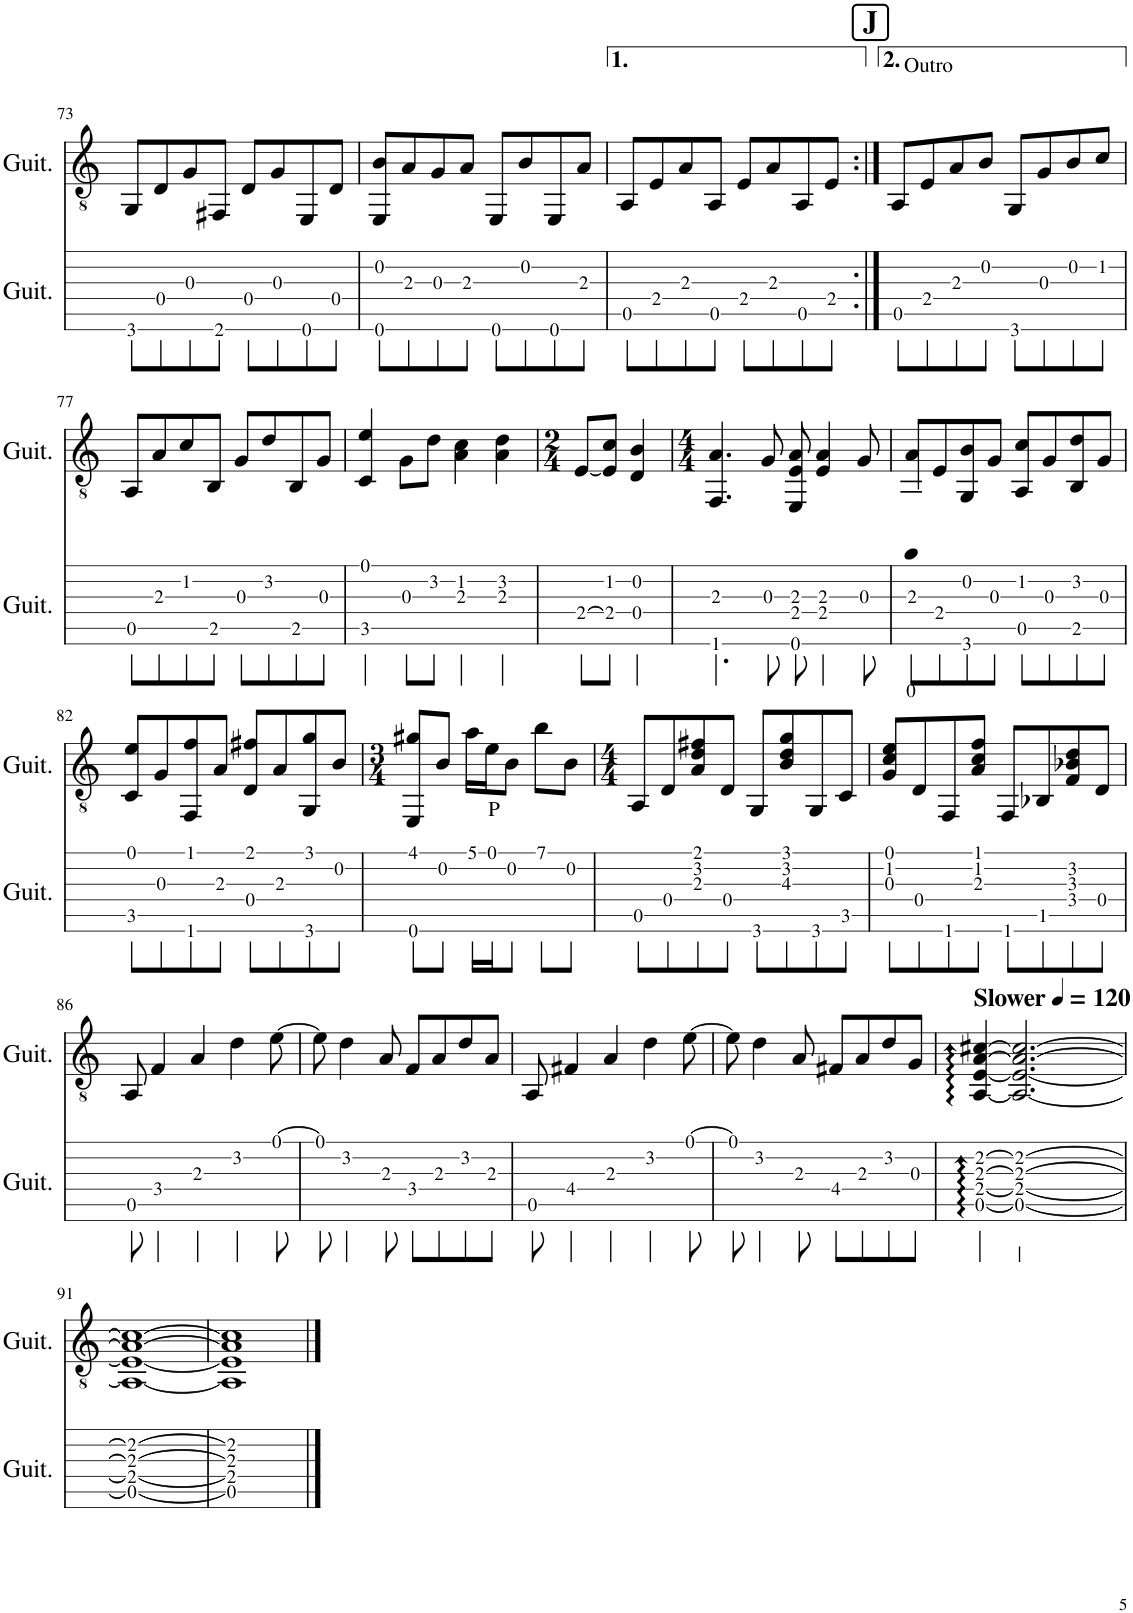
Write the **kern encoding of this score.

**kern	**kern
*part2	*part1
*staff2	*staff1
*I"Classical Guitar	*I"Classical Guitar
*I'Guit.	*I'Guit.
!!LO:PB:g=z
*	*clefGv2
*k[]	*k[]
*M4/4	*M4/4
=73	=73
8GG\L	8GG/L
8D\	8D/
8G\	8G/
8FF#X\J	8FF#X/J
8D\L	8D/L
8G\	8G/
8EE\	8EE/
8D\J	8D/J
=74	=74
8EE\ 8B\L	8EE/ 8B/L
8A\	8A/
8G\	8G/
8A\J	8A/J
8EE\L	8EE/L
8B\	8B/
8EE\	8EE/
8A\J	8A/J
=75	=75
8AA\L	8AA/L
8E\	8E/
8A\	8A/
8AA\J	8AA/J
8E\L	8E/L
8A\	8A/
8AA\	8AA/
8E\J	8E/J
!!LO:REH:place=s1:a:B:cj:fs=14:t=J
=76:|!	=76:|!
!	!LO:TX:a:t=Outro
8AA\L	8AA/L
8E\	8E/
8A\	8A/
8B\J	8B/J
8GG\L	8GG/L
8G\	8G/
8B\	8B/
8c\J	8c/J
!!LO:LB:g=z
=77	=77
8AA\L	8AA/L
8A\	8A/
8c\	8c/
8BB\J	8BB/J
8G\L	8G/L
8d\	8d/
8BB\	8BB/
8G\J	8G/J
=78	=78
4C\ 4e\	4C/ 4e/
8G\L	8G\L
8d\J	8d\J
4A\ 4c\	4A\ 4c\
4A\ 4d\	4A\ 4d\
=79	=79
*M2/4	*M2/4
[8E\L	[8E/L
8E\] 8c\J	8E/] 8c/J
4D\ 4B\	4D/ 4B/
=80	=80
*M4/4	*M4/4
4.FF\ 4.A\	4.FF/ 4.A/
8G\	8G/
8EE\ 8E\ 8A\	8EE/ 8E/ 8A/
4E\ 4A\	4E/ 4A/
8G\	8G/
=81	=81
8AA\ 8A\L	8AA/ 8A/L
8E\	8E/
8GG\ 8B\	8GG/ 8B/
8G\J	8G/J
8AA\ 8c\L	8AA/ 8c/L
8G\	8G/
8BB\ 8d\	8BB/ 8d/
8G\J	8G/J
!!LO:LB:g=z
=82	=82
8C\ 8e\L	8C/ 8e/L
8G\	8G/
8FF\ 8f\	8FF/ 8f/
8A\J	8A/J
8D\ 8f#X\L	8D/ 8f#X/L
8A\	8A/
8GG\ 8g\	8GG/ 8g/
8B\J	8B/J
=83	=83
*M3/4	*M3/4
8EE\ 8g#X\L	8EE/ 8g#X/L
8B\J	8B/J
16a\LL	16a\LL
!LO:TX:a:t=P	!
16e\J	16e\J
8B\J	8B\J
8b\L	8b\L
8B\J	8B\J
=84	=84
*M4/4	*M4/4
8AA\L	8AA/L
8D\	8D/
8A\ 8d\ 8f#X\	8A/ 8d/ 8f#X/
8D\J	8D/J
8GG\L	8GG/L
8B\ 8d\ 8g\	8B/ 8d/ 8g/
8GG\	8GG/
8C\J	8C/J
=85	=85
8G\ 8c\ 8e\L	8G/ 8c/ 8e/L
8D\	8D/
8FF\	8FF/
8A\ 8c\ 8f\J	8A/ 8c/ 8f/J
8FF\L	8FF/L
8BB-X\	8BB-X/
8F\ 8B-X\ 8d\	8F/ 8B-X/ 8d/
8D\J	8D/J
!!LO:LB:g=z
=86	=86
8AA\	8AA/
4F\	4F/
4A\	4A/
4d\	4d\
[8e\	[8e\
=87	=87
8e\]	8e\]
4d\	4d\
8A\	8A/
8F\L	8F/L
8A\	8A/
8d\	8d/
8A\J	8A/J
=88	=88
8AA\	8AA/
4F#X\	4F#X/
4A\	4A/
4d\	4d\
[8e\	[8e\
=89	=89
8e\]	8e\]
4d\	4d\
8A\	8A/
8F#X\L	8F#X/L
8A\	8A/
8d\	8d/
8G\J	8G/J
=90	=90
*	*MM120
!	!LO:TX:a:B:t=Slower
[4AA\:: [4E\:: [4A\:: [4c#X\::	[4AA/:: [4E/:: [4A/:: [4c#X/::
2AA\_ 2E\_ 2A\_ 2c#\_	2.AA/_ 2.E/_ 2.A/_ 2.c#/_
8r	.
8r	.
!!LO:LB:g=z
=91	=91
1AA_ 1E_ 1A_ 1c#_	1AA_ 1E_ 1A_ 1c#_
=92	=92
1AA] 1E] 1A] 1c#]	1AA] 1E] 1A] 1c#]
==	==
*-	*-
